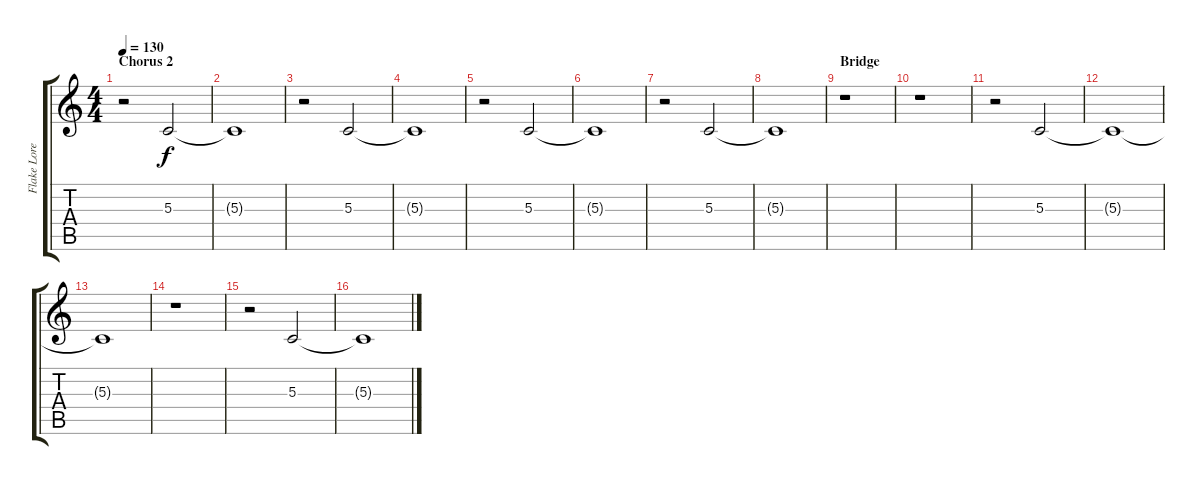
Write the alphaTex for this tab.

\track ("Flake Lorenz" "Flake Lore") {instrument applause}
\staff {score tabs}
\tuning (E4 B3 G3 D3 A2 E2) {hide}
\ts (4 4)
\section ("" "Chorus 2")
\tempo 130
\clef g2
\ks c
r.2{dy f} 5.3.2 |
5.3{t}.1 |
r.2 5.3.2 |
5.3{t}.1 |
r.2 5.3.2 |
5.3{t}.1 |
r.2 5.3.2 |
5.3{t}.1 |
\section ("" "Bridge")
r.1 |
r.1 |
r.2 5.3.2 |
5.3{t}.1 |
5.3{t}.1 |
r.1 |
r.2 5.3.2 |
5.3{t}.1
